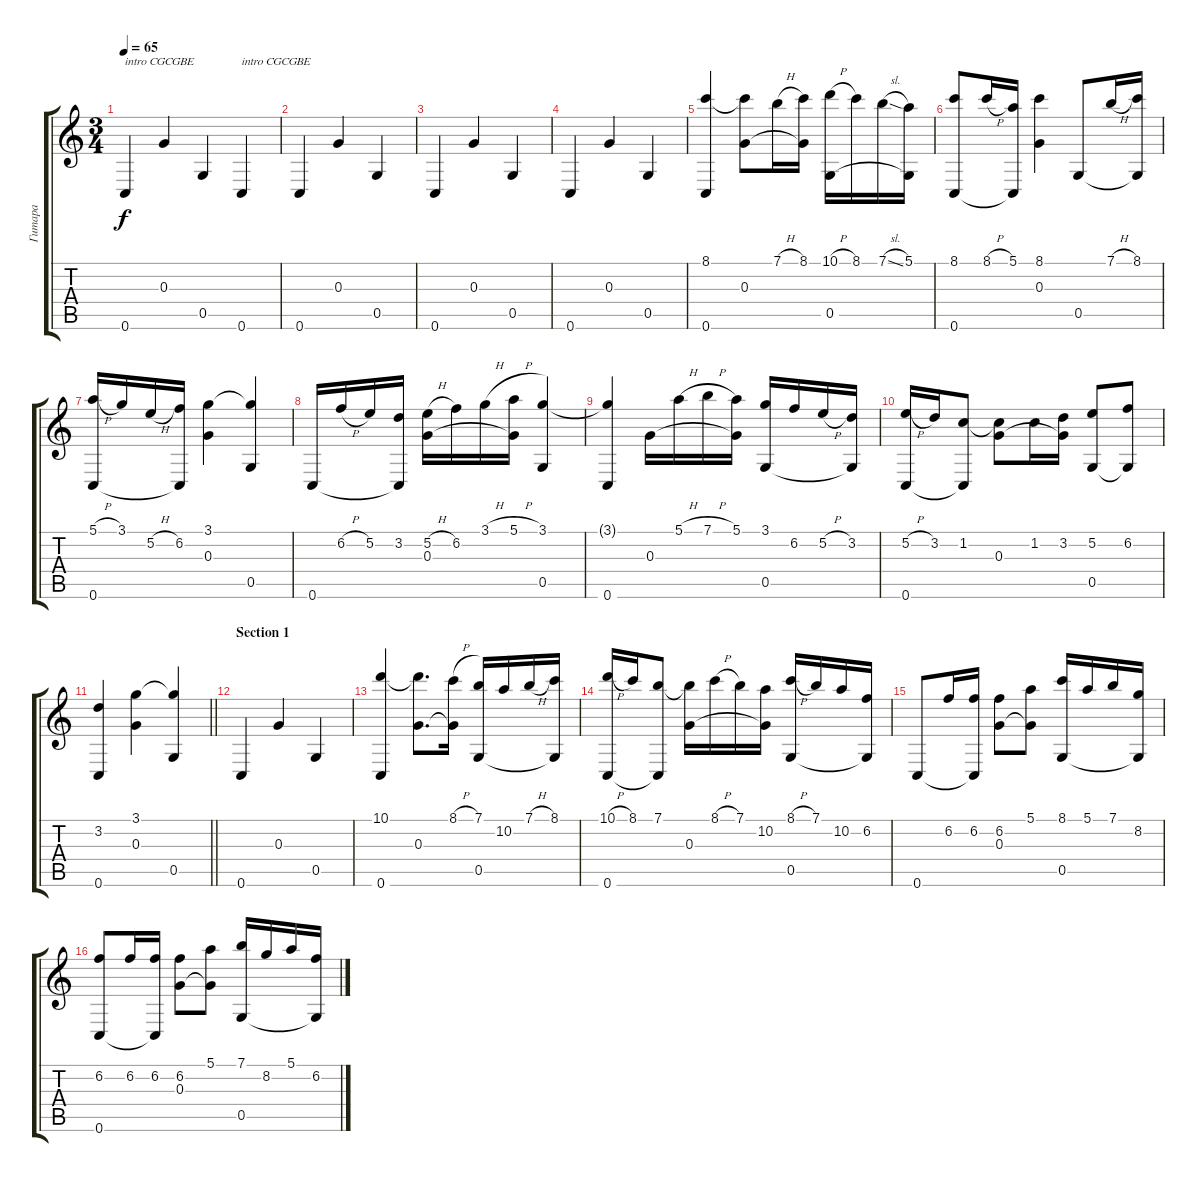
\track ("Гитара" "Гитара") {instrument acousticguitarsteel}
\staff {score tabs}
\tuning (E4 B3 G3 C3 G2 C2) {hide}
\ts (3 4)
\tempo 65
\clef g2
\ks c
0.6.4{txt "intro CGCGBE" dy f volume 5 instrument acousticguitarsteel} 0.3.4 0.5.4 0.6.4{txt "intro CGCGBE" volume 5} |
0.6.4 0.3.4 0.5.4 |
0.6.4 0.3.4 0.5.4 |
0.6.4 0.3.4 0.5.4 |
(8.1 0.6).4{volume 8} (8.1{t} 0.3).8 7.1{h}.16 (8.1 0.3{t}).16 (10.1{h} 0.5).16 8.1.16 7.1{sl}.16 (5.1 0.5{t}).16 |
(8.1 0.6).8 8.1{h}.16 (5.1 0.6{t}).16 (8.1 0.3).4 0.5.8 7.1{h}.16 (8.1 0.5{t}).16 |
(5.1{h} 0.6).16 3.1.16 5.2{h}.16 (6.2 0.6{t}).16 (3.1 0.3).4 (3.1{t} 0.5).4 |
0.6.16 6.2{h}.16 5.2.16 (3.2 0.6{t}).16 (5.2{h} 0.3).16 6.2.16 3.1{h}.16 (5.1{h} 0.3{t}).16 (3.1 0.5).4 |
(3.1{t} 0.6).4 0.3.16 5.1{h}.16 7.1{h}.16 (5.1 0.3{t}).16 (3.1 0.5).16 6.2.16 5.2{h}.16 (3.2 0.5{t}).16 |
(5.2{h} 0.6).16 3.2.16 (1.2 0.6{t}).8 (1.2{t} 0.3).8 1.2.16 (3.2 0.3{t}).16 (5.2 0.5).8 (6.2 0.5{t}).8 |
\barLineRight lightlight
(3.2 0.6).4 (3.1 0.3).4 (3.1{t} 0.5).4 |
\section ("" "Section 1")
0.6.4 0.3.4 0.5.4 |
(10.1 0.6).4 (10.1{t} 0.3).8{d} (8.1{h} 0.3{t}).16 (7.1 0.5).16 10.2.16 7.1{h}.16 (8.1 0.5{t}).16 |
(10.1{h} 0.6).16 8.1.16 (7.1 0.6{t}).8 (7.1{t} 0.3).16 8.1{h}.16 7.1.16 (10.2 0.3{t}).16 (8.1{h} 0.5).16 7.1.16 10.2.16 (6.2 0.5{t}).16 |
0.6.8 6.2.16 (6.2 0.6{t}).16 (6.2 0.3).8 (5.1 0.3{t}).8 (8.1 0.5).16 5.1.16 7.1.16 (8.2 0.5{t}).16 |
(6.2 0.6).8 6.2.16 (6.2 0.6{t}).16 (6.2 0.3).8 (5.1 0.3{t}).8 (7.1 0.5).16 8.2.16 5.1.16 (6.2 0.5{t}).16
